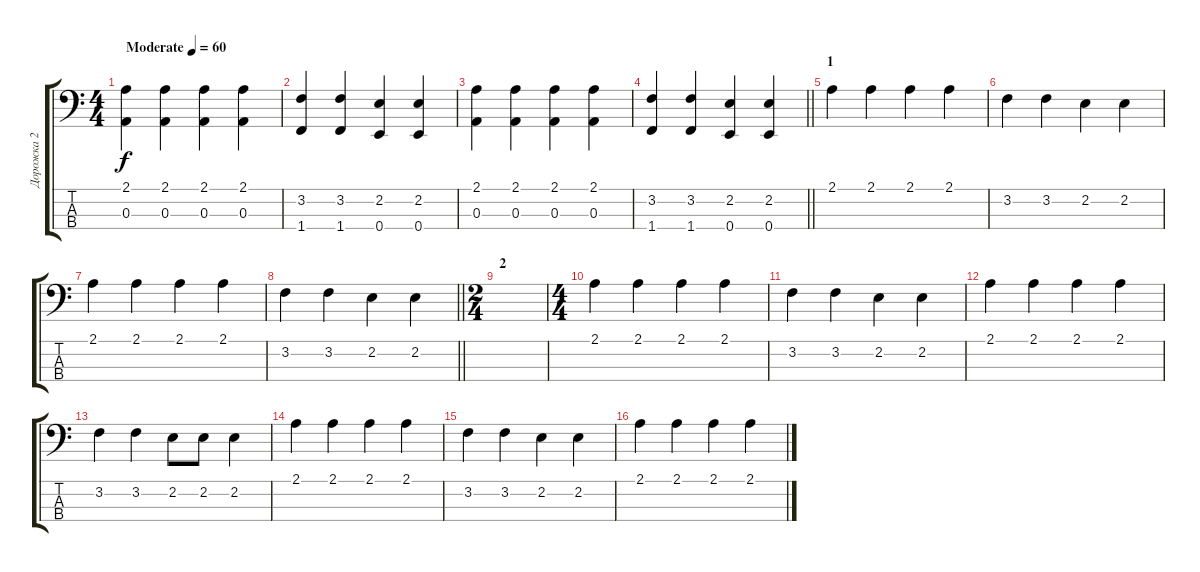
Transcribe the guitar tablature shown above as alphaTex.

\track ("Дорожка 2" "Дорожка 2") {instrument electricbassfinger}
\staff {score tabs}
\tuning (G2 D2 A1 E1) {hide}
\ts (4 4)
\tempo (60 "Moderate")
\clef f4
\ks c
(2.1 0.3).4{dy f instrument electricbassfinger} (2.1 0.3).4 (2.1 0.3).4 (2.1 0.3).4 |
(3.2 1.4).4 (3.2 1.4).4 (2.2 0.4).4 (2.2 0.4).4 |
(2.1 0.3).4 (2.1 0.3).4 (2.1 0.3).4 (2.1 0.3).4 |
\barLineRight lightlight
(3.2 1.4).4 (3.2 1.4).4 (2.2 0.4).4 (2.2 0.4).4 |
\section ("" "1")
2.1.4 2.1.4 2.1.4 2.1.4 |
3.2.4 3.2.4 2.2.4 2.2.4 |
2.1.4 2.1.4 2.1.4 2.1.4 |
\barLineRight lightlight
3.2.4 3.2.4 2.2.4 2.2.4 |
\ts (2 4)
\section ("" "2")
|
\ts (4 4)
2.1.4 2.1.4 2.1.4 2.1.4 |
3.2.4 3.2.4 2.2.4 2.2.4 |
2.1.4 2.1.4 2.1.4 2.1.4 |
3.2.4 3.2.4 2.2.8 2.2.8 2.2.4 |
2.1.4 2.1.4 2.1.4 2.1.4 |
3.2.4 3.2.4 2.2.4 2.2.4 |
2.1.4 2.1.4 2.1.4 2.1.4
